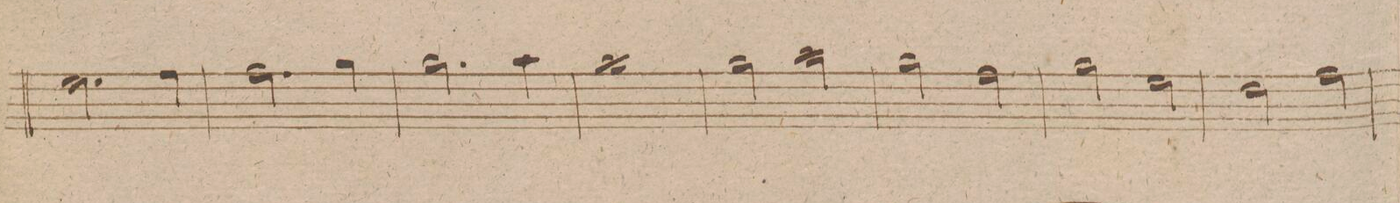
**kern	**dynam
*I"Clarinetto 1mo in. A.	*
*clefG2	*
*k[f#c#g#d#]	*
*met(c)	*
*M4/4	*
2.cc#\	.
4dd#\	.
=49	=49
2.dd#\	.
4ee\	.
=50	=50
2.ee\	.
4ff#\	.
=51	=51
1ff#\	.
=52	=52
2ee\	.
2ff#\	.
=53	=53
2ee\	.
2dd#\	.
=54	=54
2ee\	.
2cc#\	.
=55	=55
2b\	.
2dd#\	.
=56	=56
*-	*-
